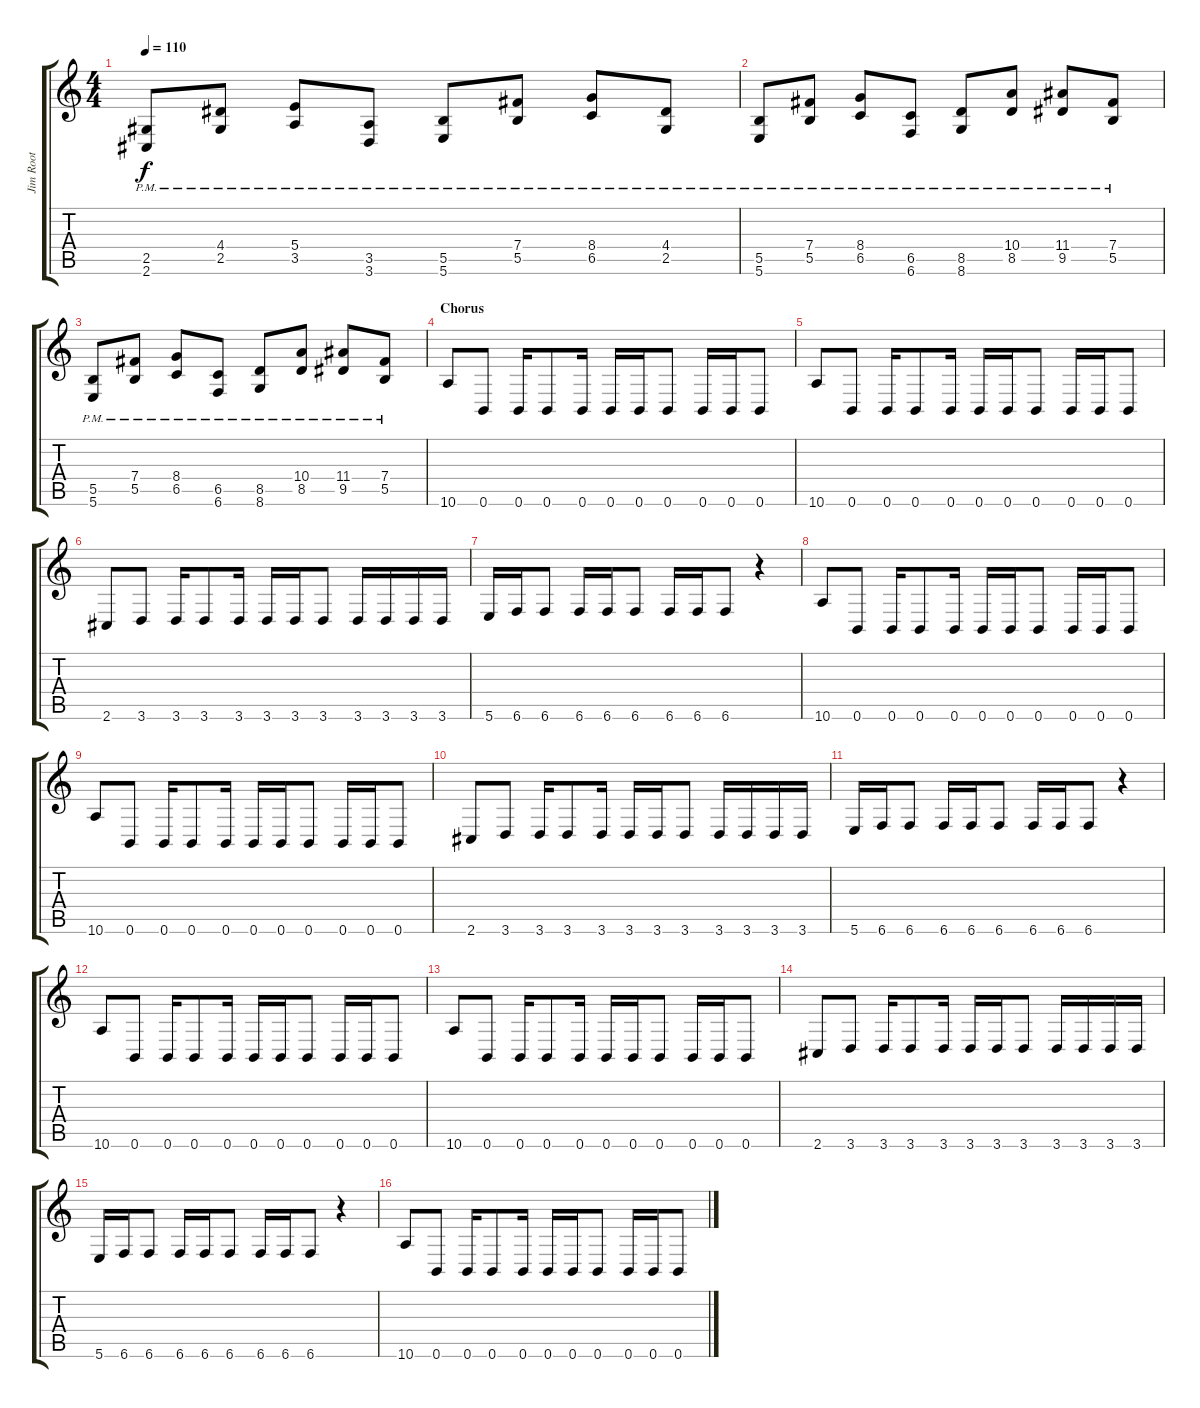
\track ("Jim Root" "Jim Root") {instrument distortionguitar}
\staff {score tabs}
\tuning (Db4 Ab3 E3 B2 Gb2 B1) {hide}
\ts (4 4)
\tempo 110
\clef g2
\ks c
(2.5{pm} 2.6{pm}).8{dy f} (4.4{pm} 2.5{pm}).8 (5.4{pm} 3.5{pm}).8 (3.5{pm} 3.6{pm}).8 (5.5{pm} 5.6{pm}).8 (7.4{pm} 5.5{pm}).8 (8.4{pm} 6.5{pm}).8 (4.4{pm} 2.5{pm}).8 |
(5.5{pm} 5.6{pm}).8 (7.4{pm} 5.5{pm}).8 (8.4{pm} 6.5{pm}).8 (6.5{pm} 6.6{pm}).8 (8.5{pm} 8.6{pm}).8 (10.4{pm} 8.5{pm}).8 (11.4{pm} 9.5{pm}).8 (7.4{pm} 5.5{pm}).8 |
(5.5{pm} 5.6{pm}).8 (7.4{pm} 5.5{pm}).8 (8.4{pm} 6.5{pm}).8 (6.5{pm} 6.6{pm}).8 (8.5{pm} 8.6{pm}).8 (10.4{pm} 8.5{pm}).8 (11.4{pm} 9.5{pm}).8 (7.4{pm} 5.5{pm}).8 |
\section ("" "Chorus")
10.6.8 0.6.8 0.6.16 0.6.8 0.6.16 0.6.16 0.6.16 0.6.8 0.6.16 0.6.16 0.6.8 |
10.6.8 0.6.8 0.6.16 0.6.8 0.6.16 0.6.16 0.6.16 0.6.8 0.6.16 0.6.16 0.6.8 |
2.6.8 3.6.8 3.6.16 3.6.8 3.6.16 3.6.16 3.6.16 3.6.8 3.6.16 3.6.16 3.6.16 3.6.16 |
5.6.16 6.6.16 6.6.8 6.6.16 6.6.16 6.6.8 6.6.16 6.6.16 6.6.8 r.4 |
10.6.8 0.6.8 0.6.16 0.6.8 0.6.16 0.6.16 0.6.16 0.6.8 0.6.16 0.6.16 0.6.8 |
10.6.8 0.6.8 0.6.16 0.6.8 0.6.16 0.6.16 0.6.16 0.6.8 0.6.16 0.6.16 0.6.8 |
2.6.8 3.6.8 3.6.16 3.6.8 3.6.16 3.6.16 3.6.16 3.6.8 3.6.16 3.6.16 3.6.16 3.6.16 |
5.6.16 6.6.16 6.6.8 6.6.16 6.6.16 6.6.8 6.6.16 6.6.16 6.6.8 r.4 |
10.6.8 0.6.8 0.6.16 0.6.8 0.6.16 0.6.16 0.6.16 0.6.8 0.6.16 0.6.16 0.6.8 |
10.6.8 0.6.8 0.6.16 0.6.8 0.6.16 0.6.16 0.6.16 0.6.8 0.6.16 0.6.16 0.6.8 |
2.6.8 3.6.8 3.6.16 3.6.8 3.6.16 3.6.16 3.6.16 3.6.8 3.6.16 3.6.16 3.6.16 3.6.16 |
5.6.16 6.6.16 6.6.8 6.6.16 6.6.16 6.6.8 6.6.16 6.6.16 6.6.8 r.4 |
10.6.8 0.6.8 0.6.16 0.6.8 0.6.16 0.6.16 0.6.16 0.6.8 0.6.16 0.6.16 0.6.8
